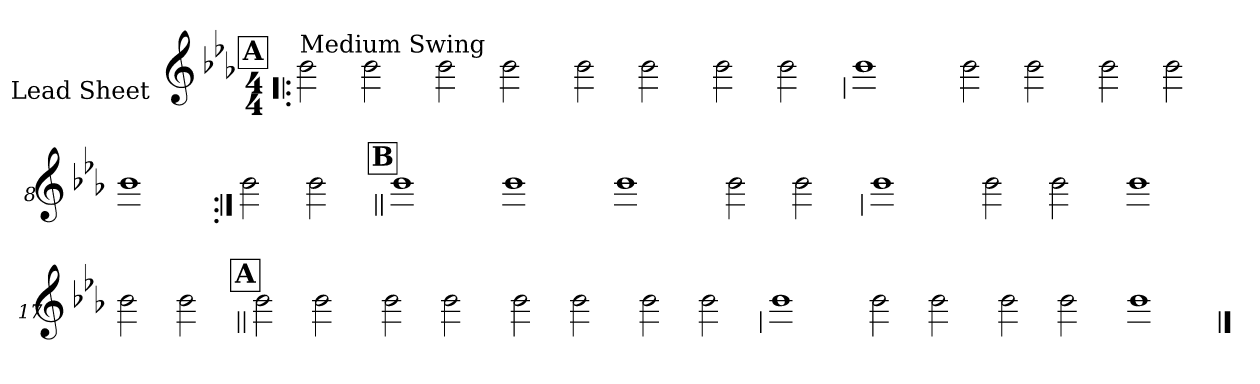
**kern
*part1
*staff1
*I"Lead Sheet
*stria0
*clefG2
*k[b-e-a-]
*E-:
*M4/4
!!LO:REH:place=s1:a:t=A
=1!|:
!LO:TX:a:t=Medium Swing
2b-
2b-
=2-
2b-
2b-
=3-
2b-
2b-
=4-
2b-
2b-
!!LO:LB:g=z
=5
1b-
=6-
2b-
2b-
=7-
2b-
2b-
=8-
1b-
!!LO:LB:g=z
=9:|!
2b-
2b-
!!LO:LB:g=z
!!LO:REH:place=s1:a:t=B
=10||
1b-
=11-
1b-
=12-
1b-
=13-
2b-
2b-
!!LO:LB:g=z
=14
1b-
=15-
2b-
2b-
=16-
1b-
=17-
2b-
2b-
!!LO:LB:g=z
!!LO:REH:place=s1:a:t=A
=18||
2b-
2b-
=19-
2b-
2b-
=20-
2b-
2b-
=21-
2b-
2b-
!!LO:LB:g=z
=22
1b-
=23-
2b-
2b-
=24-
2b-
2b-
=25-
1b-
==
*-
